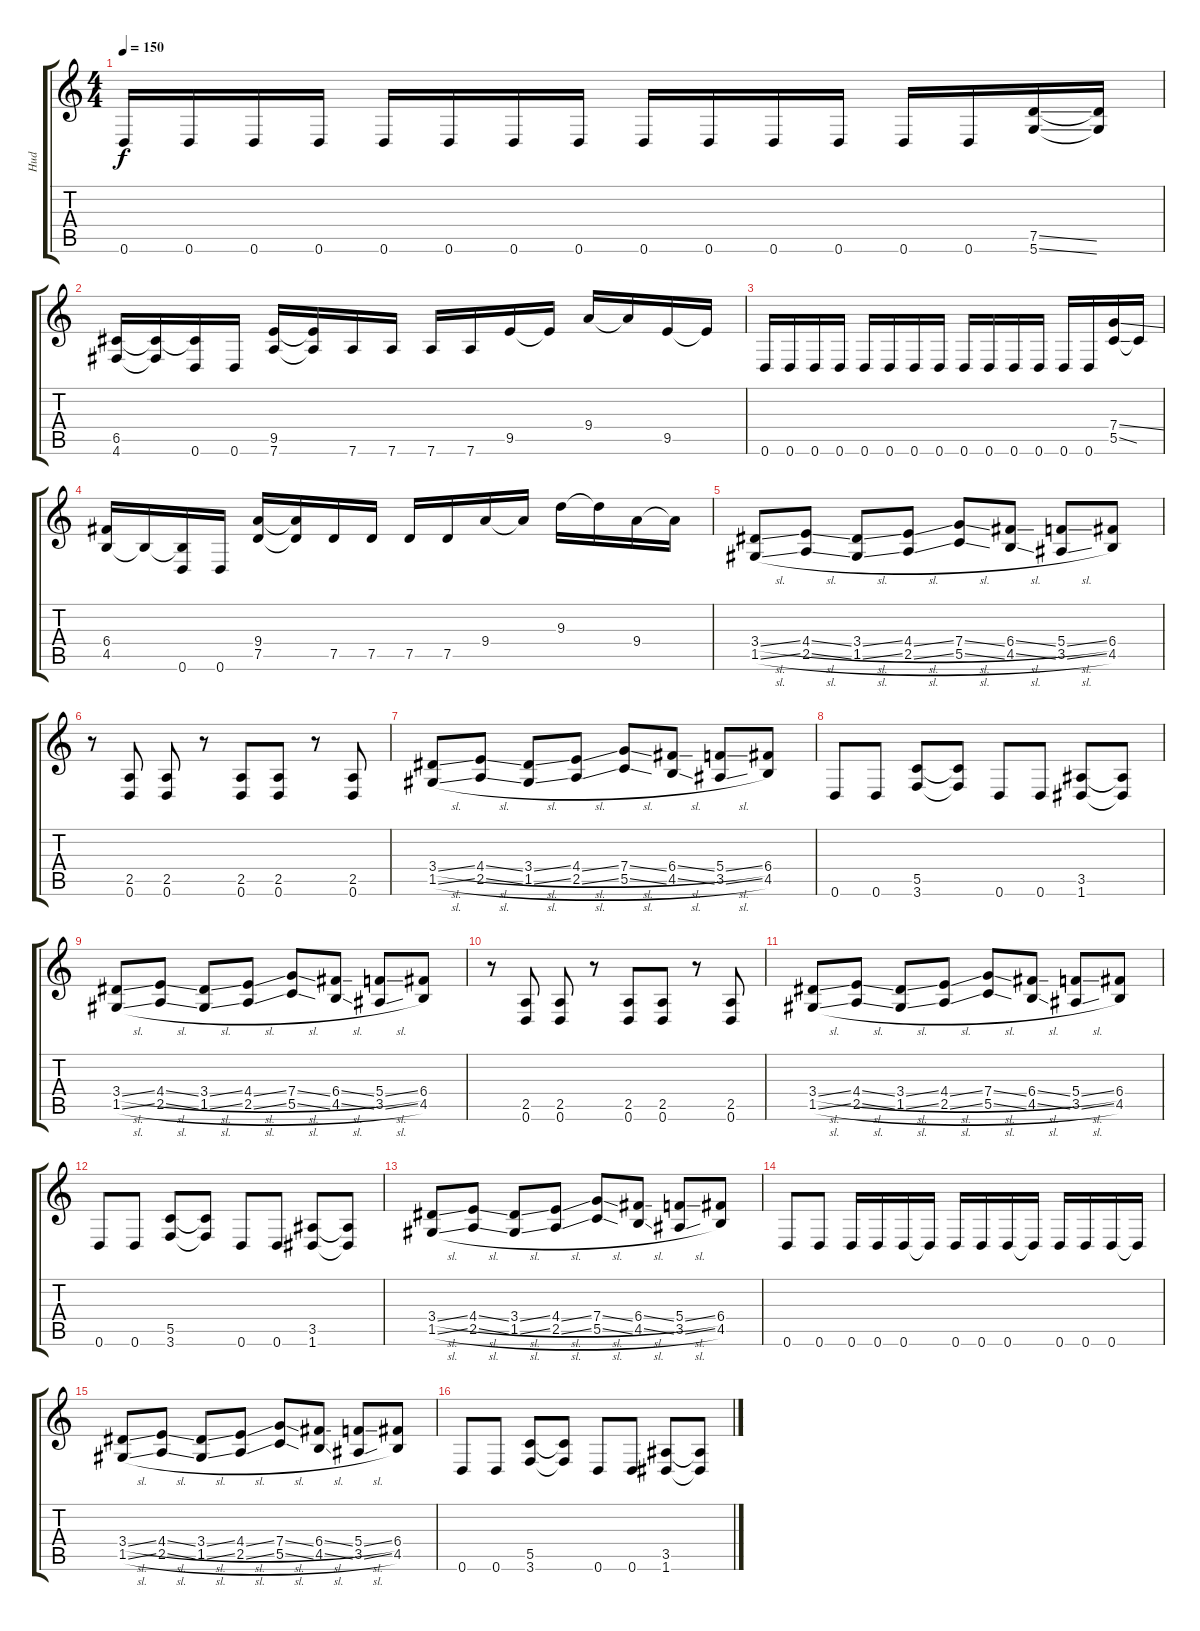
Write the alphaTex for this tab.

\track ("Hud" "Hud") {instrument overdrivenguitar}
\staff {score tabs}
\tuning (D4 A3 F3 C3 G2 D2) {hide}
\ts (4 4)
\tempo 150
\clef g2
\ks c
0.6.16{dy f} 0.6.16 0.6.16 0.6.16 0.6.16 0.6.16 0.6.16 0.6.16 0.6.16 0.6.16 0.6.16 0.6.16 0.6.16 0.6.16 (7.5{ss} 5.6{ss}).16 (7.5{t} 5.6{t}).16 |
(6.5 4.6).16 (6.5{t} 4.6{t}).16 (6.5{t} 0.6).16 0.6.16 (9.5 7.6).16 (9.5{t} 7.6{t}).16 7.6.16 7.6.16 7.6.16 7.6.16 9.5.16 9.5{t}.16 9.4.16 9.4{t}.16 9.5.16 9.5{t}.16 |
0.6.16 0.6.16 0.6.16 0.6.16 0.6.16 0.6.16 0.6.16 0.6.16 0.6.16 0.6.16 0.6.16 0.6.16 0.6.16 0.6.16 (7.4{ss} 5.5{ss}).16 5.5{t}.16 |
(6.4 4.5).16 4.5{t}.16 (4.5{t} 0.6).16 0.6.16 (9.4 7.5).16 (9.4{t} 7.5{t}).16 7.5.16 7.5.16 7.5.16 7.5.16 9.4.16 9.4{t}.16 9.3.16 9.3{t}.16 9.4.16 9.4{t}.16 |
(3.4{sl} 1.5{sl}).8 (4.4{sl} 2.5{sl}).8 (3.4{sl} 1.5{sl}).8 (4.4{sl} 2.5{sl}).8 (7.4{sl} 5.5{sl}).8 (6.4{sl} 4.5{sl}).8 (5.4{sl} 3.5{sl}).8 (6.4 4.5).8 |
r.8 (2.5 0.6).8 (2.5 0.6).8 r.8 (2.5 0.6).8 (2.5 0.6).8 r.8 (2.5 0.6).8 |
(3.4{sl} 1.5{sl}).8 (4.4{sl} 2.5{sl}).8 (3.4{sl} 1.5{sl}).8 (4.4{sl} 2.5{sl}).8 (7.4{sl} 5.5{sl}).8 (6.4{sl} 4.5{sl}).8 (5.4{sl} 3.5{sl}).8 (6.4 4.5).8 |
0.6.8 0.6.8 (5.5 3.6).8 (5.5{t} 3.6{t}).8 0.6.8 0.6.8 (3.5 1.6).8 (3.5{t} 1.6{t}).8 |
(3.4{sl} 1.5{sl}).8 (4.4{sl} 2.5{sl}).8 (3.4{sl} 1.5{sl}).8 (4.4{sl} 2.5{sl}).8 (7.4{sl} 5.5{sl}).8 (6.4{sl} 4.5{sl}).8 (5.4{sl} 3.5{sl}).8 (6.4 4.5).8 |
r.8 (2.5 0.6).8 (2.5 0.6).8 r.8 (2.5 0.6).8 (2.5 0.6).8 r.8 (2.5 0.6).8 |
(3.4{sl} 1.5{sl}).8 (4.4{sl} 2.5{sl}).8 (3.4{sl} 1.5{sl}).8 (4.4{sl} 2.5{sl}).8 (7.4{sl} 5.5{sl}).8 (6.4{sl} 4.5{sl}).8 (5.4{sl} 3.5{sl}).8 (6.4 4.5).8 |
0.6.8 0.6.8 (5.5 3.6).8 (5.5{t} 3.6{t}).8 0.6.8 0.6.8 (3.5 1.6).8 (3.5{t} 1.6{t}).8 |
(3.4{sl} 1.5{sl}).8 (4.4{sl} 2.5{sl}).8 (3.4{sl} 1.5{sl}).8 (4.4{sl} 2.5{sl}).8 (7.4{sl} 5.5{sl}).8 (6.4{sl} 4.5{sl}).8 (5.4{sl} 3.5{sl}).8 (6.4 4.5).8 |
0.6.8 0.6.8 0.6.16 0.6.16 0.6.16 0.6{t}.16 0.6.16 0.6.16 0.6.16 0.6{t}.16 0.6.16 0.6.16 0.6.16 0.6{t}.16 |
(3.4{sl} 1.5{sl}).8 (4.4{sl} 2.5{sl}).8 (3.4{sl} 1.5{sl}).8 (4.4{sl} 2.5{sl}).8 (7.4{sl} 5.5{sl}).8 (6.4{sl} 4.5{sl}).8 (5.4{sl} 3.5{sl}).8 (6.4 4.5).8 |
0.6.8 0.6.8 (5.5 3.6).8 (5.5{t} 3.6{t}).8 0.6.8 0.6.8 (3.5 1.6).8 (3.5{t} 1.6{t}).8
